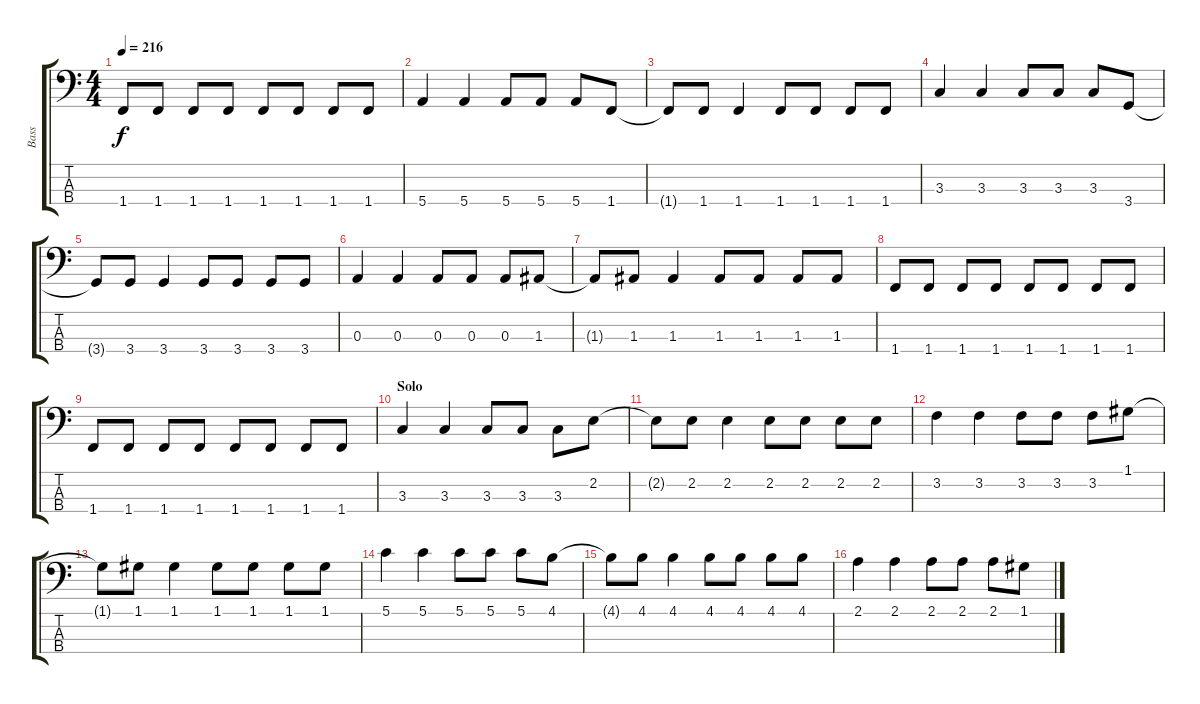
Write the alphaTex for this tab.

\track ("Bass" "Bass") {instrument electricbasspick}
\staff {score tabs}
\tuning (G2 D2 A1 E1) {hide}
\ts (4 4)
\tempo 216
\clef f4
\ks c
1.4.8{dy f} 1.4.8 1.4.8 1.4.8 1.4.8 1.4.8 1.4.8 1.4.8 |
5.4.4 5.4.4 5.4.8 5.4.8 5.4.8 1.4.8 |
1.4{t}.8 1.4.8 1.4.4 1.4.8 1.4.8 1.4.8 1.4.8 |
3.3.4 3.3.4 3.3.8 3.3.8 3.3.8 3.4.8 |
3.4{t}.8 3.4.8 3.4.4 3.4.8 3.4.8 3.4.8 3.4.8 |
0.3.4 0.3.4 0.3.8 0.3.8 0.3.8 1.3.8 |
1.3{t}.8 1.3.8 1.3.4 1.3.8 1.3.8 1.3.8 1.3.8 |
1.4.8 1.4.8 1.4.8 1.4.8 1.4.8 1.4.8 1.4.8 1.4.8 |
1.4.8 1.4.8 1.4.8 1.4.8 1.4.8 1.4.8 1.4.8 1.4.8 |
\section ("" "Solo")
3.3.4 3.3.4 3.3.8 3.3.8 3.3.8 2.2.8 |
2.2{t}.8 2.2.8 2.2.4 2.2.8 2.2.8 2.2.8 2.2.8 |
3.2.4 3.2.4 3.2.8 3.2.8 3.2.8 1.1.8 |
1.1{t}.8 1.1.8 1.1.4 1.1.8 1.1.8 1.1.8 1.1.8 |
5.1.4 5.1.4 5.1.8 5.1.8 5.1.8 4.1.8 |
4.1{t}.8 4.1.8 4.1.4 4.1.8 4.1.8 4.1.8 4.1.8 |
2.1.4 2.1.4 2.1.8 2.1.8 2.1.8 1.1.8
